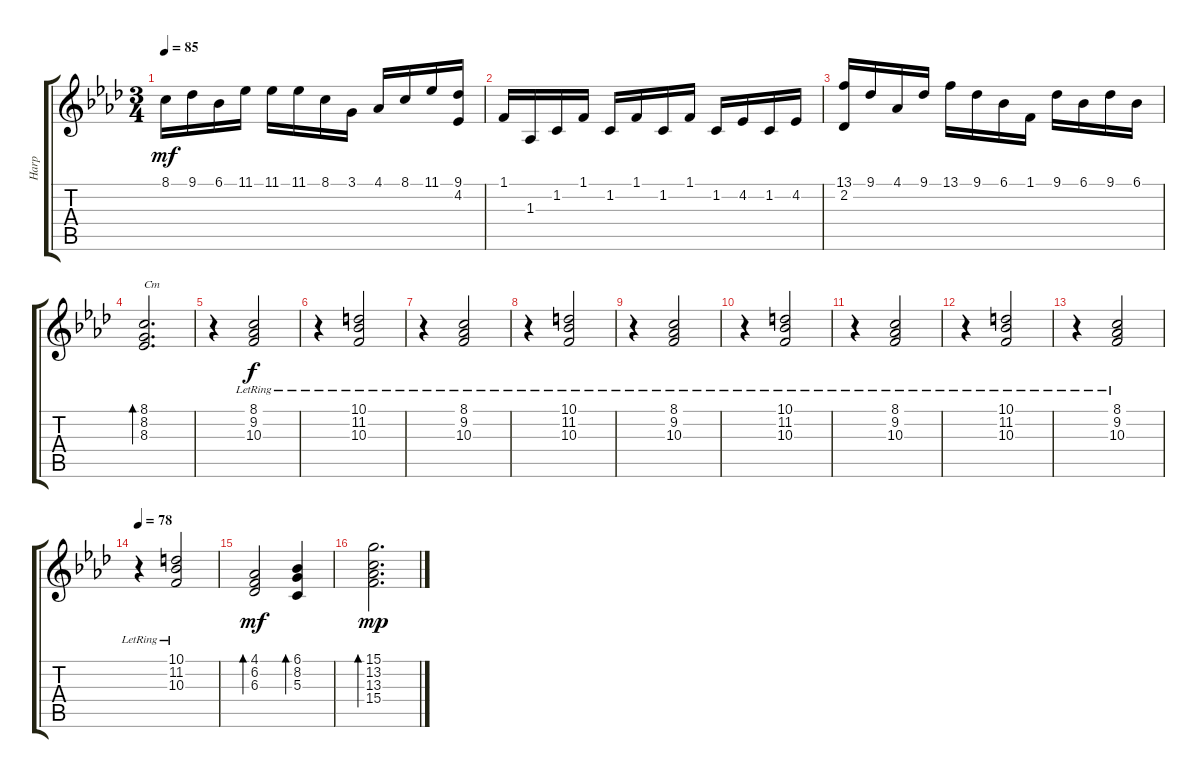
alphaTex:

\track ("Harp" "Harp") {instrument orchestralharp}
\staff {score tabs}
\tuning (E4 B3 G3 D3 A2 B1) {hide}
\ts (3 4)
\tempo 85
\clef g2
\ks fminor
8.1.16{dy mf} 9.1.16 6.1.16 11.1.16 11.1.16 11.1.16 8.1.16 3.1.16 4.1.16 8.1.16 11.1.16 (9.1 4.2).16 |
1.1.16 1.3.16 1.2.16 1.1.16 1.2.16 1.1.16 1.2.16 1.1.16 1.2.16 4.2.16 1.2.16 4.2.16 |
(13.1 2.2).16 9.1.16 4.1.16 9.1.16 13.1.16 9.1.16 6.1.16 1.1.16 9.1.16 6.1.16 9.1.16 6.1.16 |
(8.1 8.2 8.3).2{d bd 240 txt "Cm"} |
r.4 (8.1{lr} 9.2{lr} 10.3{lr}).2{dy f} |
r.4 (10.1{lr} 11.2{lr} 10.3{lr}).2 |
r.4 (8.1{lr} 9.2{lr} 10.3{lr}).2 |
r.4 (10.1{lr} 11.2{lr} 10.3{lr}).2 |
r.4 (8.1{lr} 9.2{lr} 10.3{lr}).2 |
r.4 (10.1{lr} 11.2{lr} 10.3{lr}).2 |
r.4 (8.1{lr} 9.2{lr} 10.3{lr}).2 |
r.4 (10.1{lr} 11.2{lr} 10.3{lr}).2 |
r.4 (8.1{lr} 9.2{lr} 10.3{lr}).2 |
\tempo 78
r.4 (10.1{lr} 11.2{lr} 10.3{lr}).2 |
(4.1 6.2 6.3).2{bd 240 dy mf} (6.1 8.2 5.3).4{bd 240} |
(15.1 13.2 13.3 15.4).2{d bd 240 dy mp}
